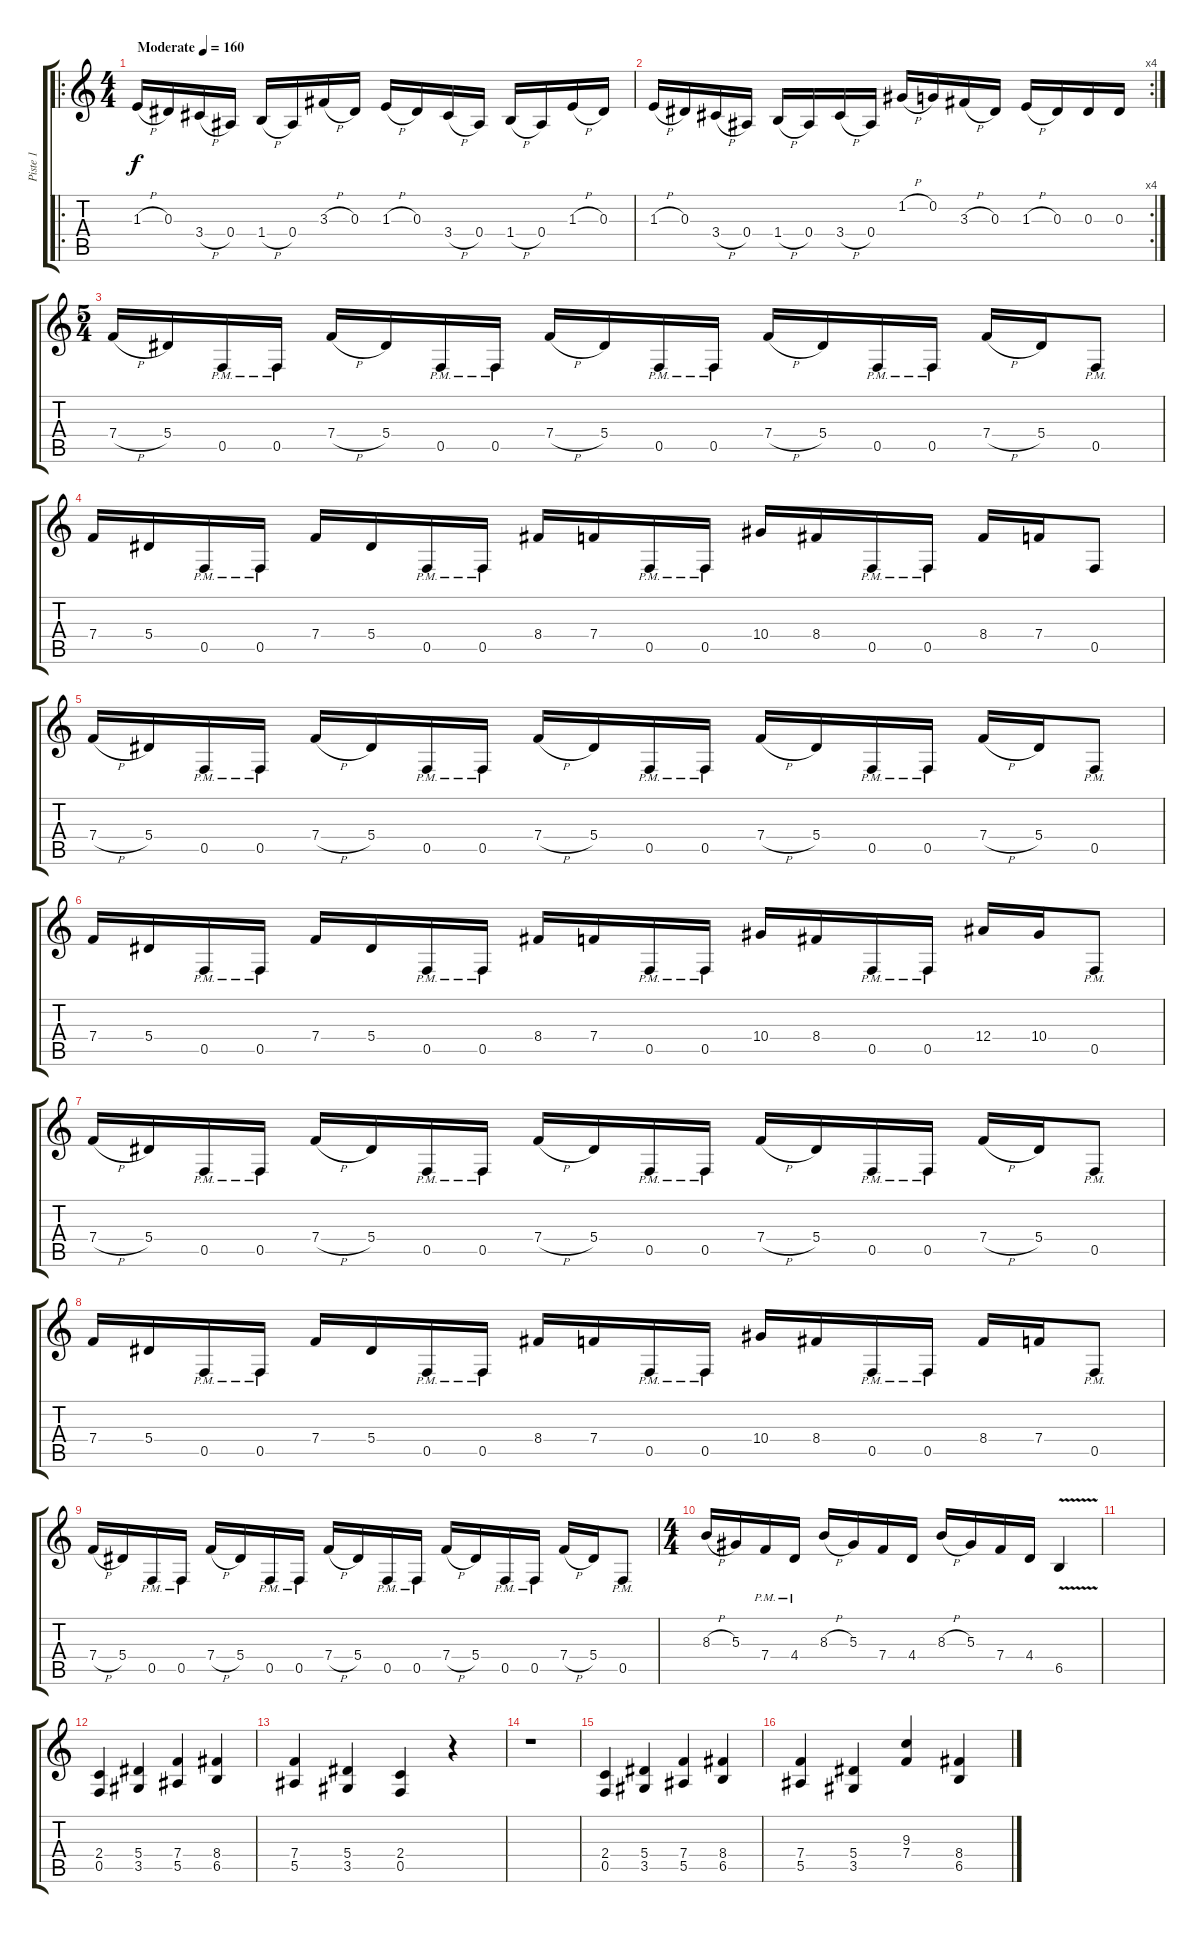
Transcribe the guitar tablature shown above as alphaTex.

\track ("Piste 1" "Piste 1") {instrument distortionguitar}
\staff {score tabs}
\tuning (C4 G3 Eb3 Bb2 F2 C2) {hide}
\ro
\ts (4 4)
\tempo (160 "Moderate")
\clef g2
\ks c
1.3{h}.16{dy f instrument distortionguitar} 0.3.16 3.4{h}.16 0.4.16 1.4{h}.16 0.4.16 3.3{h}.16 0.3.16 1.3{h}.16 0.3.16 3.4{h}.16 0.4.16 1.4{h}.16 0.4.16 1.3{h}.16 0.3.16 |
\rc 4
1.3{h}.16 0.3.16 3.4{h}.16 0.4.16 1.4{h}.16 0.4.16 3.4{h}.16 0.4.16 1.2{h}.16 0.2.16 3.3{h}.16 0.3.16 1.3{h}.16 0.3.16 0.3.16 0.3.16 |
\ts (5 4)
7.4{h}.16 5.4.16 0.5{pm}.16 0.5{pm}.16 7.4{h}.16 5.4.16 0.5{pm}.16 0.5{pm}.16 7.4{h}.16 5.4.16 0.5{pm}.16 0.5{pm}.16 7.4{h}.16 5.4.16 0.5{pm}.16 0.5{pm}.16 7.4{h}.16 5.4.16 0.5{pm}.8 |
7.4.16 5.4.16 0.5{pm}.16 0.5{pm}.16 7.4.16 5.4.16 0.5{pm}.16 0.5{pm}.16 8.4.16 7.4.16 0.5{pm}.16 0.5{pm}.16 10.4.16 8.4.16 0.5{pm}.16 0.5{pm}.16 8.4.16 7.4.16 0.5.8 |
7.4{h}.16 5.4.16 0.5{pm}.16 0.5{pm}.16 7.4{h}.16 5.4.16 0.5{pm}.16 0.5{pm}.16 7.4{h}.16 5.4.16 0.5{pm}.16 0.5{pm}.16 7.4{h}.16 5.4.16 0.5{pm}.16 0.5{pm}.16 7.4{h}.16 5.4.16 0.5{pm}.8 |
7.4.16 5.4.16 0.5{pm}.16 0.5{pm}.16 7.4.16 5.4.16 0.5{pm}.16 0.5{pm}.16 8.4.16 7.4.16 0.5{pm}.16 0.5{pm}.16 10.4.16 8.4.16 0.5{pm}.16 0.5{pm}.16 12.4.16 10.4.16 0.5{pm}.8 |
7.4{h}.16 5.4.16 0.5{pm}.16 0.5{pm}.16 7.4{h}.16 5.4.16 0.5{pm}.16 0.5{pm}.16 7.4{h}.16 5.4.16 0.5{pm}.16 0.5{pm}.16 7.4{h}.16 5.4.16 0.5{pm}.16 0.5{pm}.16 7.4{h}.16 5.4.16 0.5{pm}.8 |
7.4.16 5.4.16 0.5{pm}.16 0.5{pm}.16 7.4.16 5.4.16 0.5{pm}.16 0.5{pm}.16 8.4.16 7.4.16 0.5{pm}.16 0.5{pm}.16 10.4.16 8.4.16 0.5{pm}.16 0.5{pm}.16 8.4.16 7.4.16 0.5{pm}.8 |
7.4{h}.16 5.4.16 0.5{pm}.16 0.5{pm}.16 7.4{h}.16 5.4.16 0.5{pm}.16 0.5{pm}.16 7.4{h}.16 5.4.16 0.5{pm}.16 0.5{pm}.16 7.4{h}.16 5.4.16 0.5{pm}.16 0.5{pm}.16 7.4{h}.16 5.4.16 0.5{pm}.8 |
\ts (4 4)
8.3{h}.16 5.3.16 7.4{pm}.16 4.4{pm}.16 8.3{h}.16 5.3.16 7.4.16 4.4.16 8.3{h}.16 5.3.16 7.4.16 4.4.16 6.5{v}.4 |
|
(2.4 0.5).4 (5.4 3.5).4 (7.4 5.5).4 (8.4 6.5).4 |
(7.4 5.5).4 (5.4 3.5).4 (2.4 0.5).4 r.4 |
r.1 |
(2.4 0.5).4 (5.4 3.5).4 (7.4 5.5).4 (8.4 6.5).4 |
(7.4 5.5).4 (5.4 3.5).4 (9.3 7.4).4 (8.4 6.5).4
